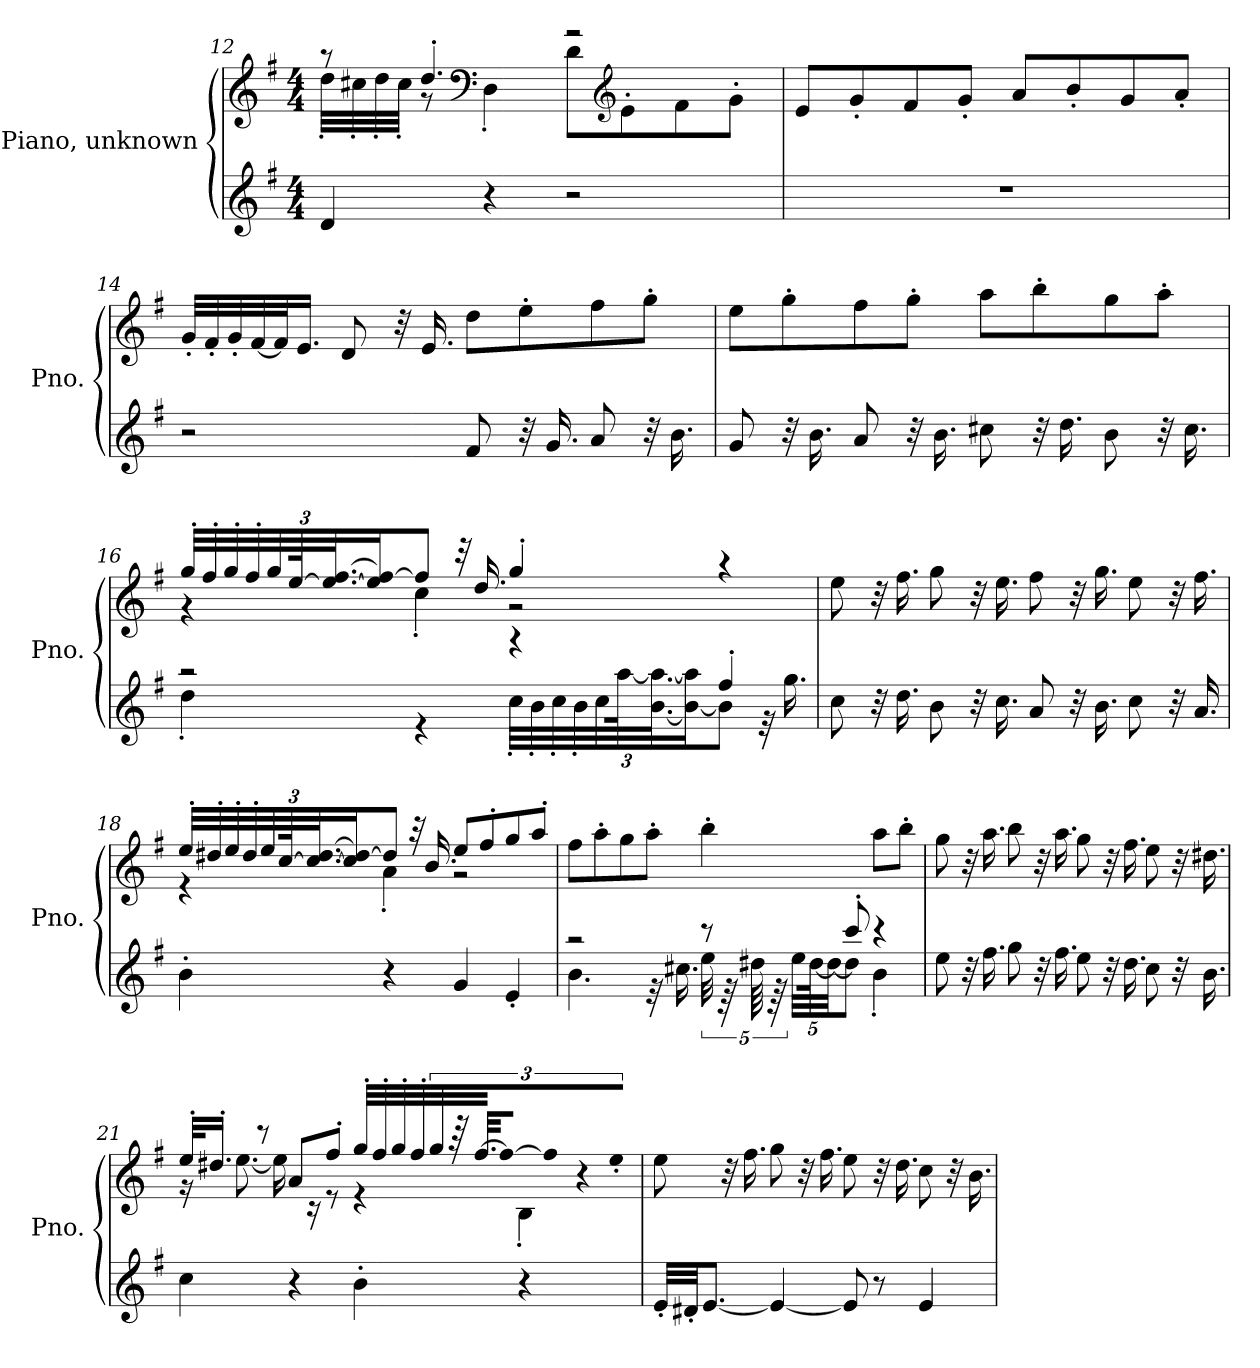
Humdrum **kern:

**kern	**kern
*part1	*part1
*staff2	*staff1
*I"Piano, unknown	*
*I'Pno.	*
*clefG2	*clefG2
*k[f#]	*k[f#]
*M4/4	*M4/4
=12	=12
*	*^
4d/	8r	32dd'\LLL
.	.	32cc#X'\
.	.	32dd'\
.	.	32cc#'\JJJ
.	4.dd'/	8r
*	*clefF4	*
4r	.	4D'\
2r	2r	8d\L
*	*clefG2	*
.	.	8e'\
.	.	8f#\
.	.	8g'\J
*	*v	*v
!!LO:LB:g=z
=13	=13
1r	8e/L
.	8g'/
.	8f#/
.	8g'/J
.	8a/L
.	8b'/
.	8g/
.	8a'/J
=14	=14
2r	32g'/LLL
.	32f#'/
.	32g'/
.	[32f#/
.	32f#/J]
.	16.e/JJ
.	8d/
.	32r
.	16.e/
8f#/	8dd\L
32r	8ee'\
16.g/	.
8a/	8ff#\
32r	8gg'\J
16.b\	.
=15	=15
8g/	8ee\L
32r	8gg'\
16.b\	.
8a/	8ff#\
32r	8gg'\J
16.b\	.
8cc#X\	8aa\L
32r	8bb'\
16.dd\	.
8b\	8gg\
32r	8aa'\J
16.cc#\	.
!!LO:PB:g=z
=16	=16
*^	*^
2r	4dd'\	32gg'/LLL	4r
.	.	32ff#'/	.
.	.	32gg'/	.
.	.	32ff#'/	.
*	*	*Xbrackettup	*
.	.	48gg/	.
.	.	[96ee/K	.
.	.	48.ee/_ [48.ff#/J	.
.	.	16ee/] 16ff#/_J	.
.	4r	8ff#/J]	4cc'\
.	.	32r	.
.	.	16.dd/	.
4r	32cc'\LLL	4gg'/	2r
.	32b'\	.	.
.	32cc'\	.	.
.	32b'\	.	.
*	*Xbrackettup	*	*
.	48cc\	.	.
.	[96aa\K	.	.
.	[48.b\ 48.aa\_J	.	.
.	16b\_ 16aa\]J	.	.
4ff#'/	8b\J]	4r	.
.	32r	.	.
.	16.gg\	.	.
*v	*v	*	*
*	*v	*v
=17	=17
8cc\	8ee\
32r	32r
16.dd\	16.ff#\
8b\	8gg\
32r	32r
16.cc\	16.ee\
8a/	8ff#\
32r	32r
16.b\	16.gg\
8cc\	8ee\
32r	32r
16.a/	16.ff#\
!!LO:LB:g=z
=18	=18
*	*^
4b'\	32ee'/LLL	4r
.	32dd#X'/	.
.	32ee'/	.
.	32dd#'/	.
.	48ee/	.
.	[96cc/K	.
.	48.cc/_ [48.dd#/J	.
.	16cc/] 16dd#/_J	.
4r	8dd#/J]	4a'\
.	32r	.
.	16.b/	.
4g/	8ee/L	2r
.	8ff#'/	.
4e'/	8gg/	.
.	8aa'/J	.
*	*v	*v
=19	=19
*^	*
2r	4.b\	8ff#\L
.	.	8aa'\
.	.	8gg\
.	32r	8aa'\J
.	16.cc#X\	.
*	*brackettup	*
8r	40ee\	4bb'\
.	80r	.
.	80dd#X\	.
.	80r	.
.	40ee\LLL	.
.	[80dd#\K	.
.	40dd#\JJ_	.
8ccc'/	8dd#\J]	.
4r	4b'\	8aa\L
.	.	8bb'\J
*v	*v	*
!!LO:LB:g=z
=20	=20
8ee\	8gg\
32r	32r
16.ff#\	16.aa\
8gg\	8bb\
32r	32r
16.ff#\	16.aa\
8ee\	8gg\
32r	32r
16.dd\	16.ff#\
8cc\	8ee\
32r	32r
16.b\	16.dd#X\
=21	=21
*	*^
4cc\	32ee'/KLL	16r
.	16.dd#X'/JJ	.
.	.	[8.ee\
.	8r	.
4r	8a/L	16ee\]
.	.	16r
.	8ff#'/J	8r
4b'\	32gg'/LLL	4r
.	32ff#'/	.
.	32gg'/	.
.	32ff#'/	.
*	*brackettup	*
.	48gg/JJJ	.
.	96r	.
.	[48.ff#/KLL	.
.	16ff#/JJ_	.
4r	16ff#/]	4B'\
.	16r	.
.	8ee'/	.
*	*v	*v
!!LO:LB:g=z
=22	=22
32e'/LLL	8ee\
32d#X'/JJ	.
[8.e/J	.
.	32r
.	16.ff#\
4e/_	8gg\
.	32r
.	16.ff#\
8e/]	8ee\
8r	32r
.	16.dd\
4e/	8cc\
.	32r
.	16.b\
=	=
*-	*-
